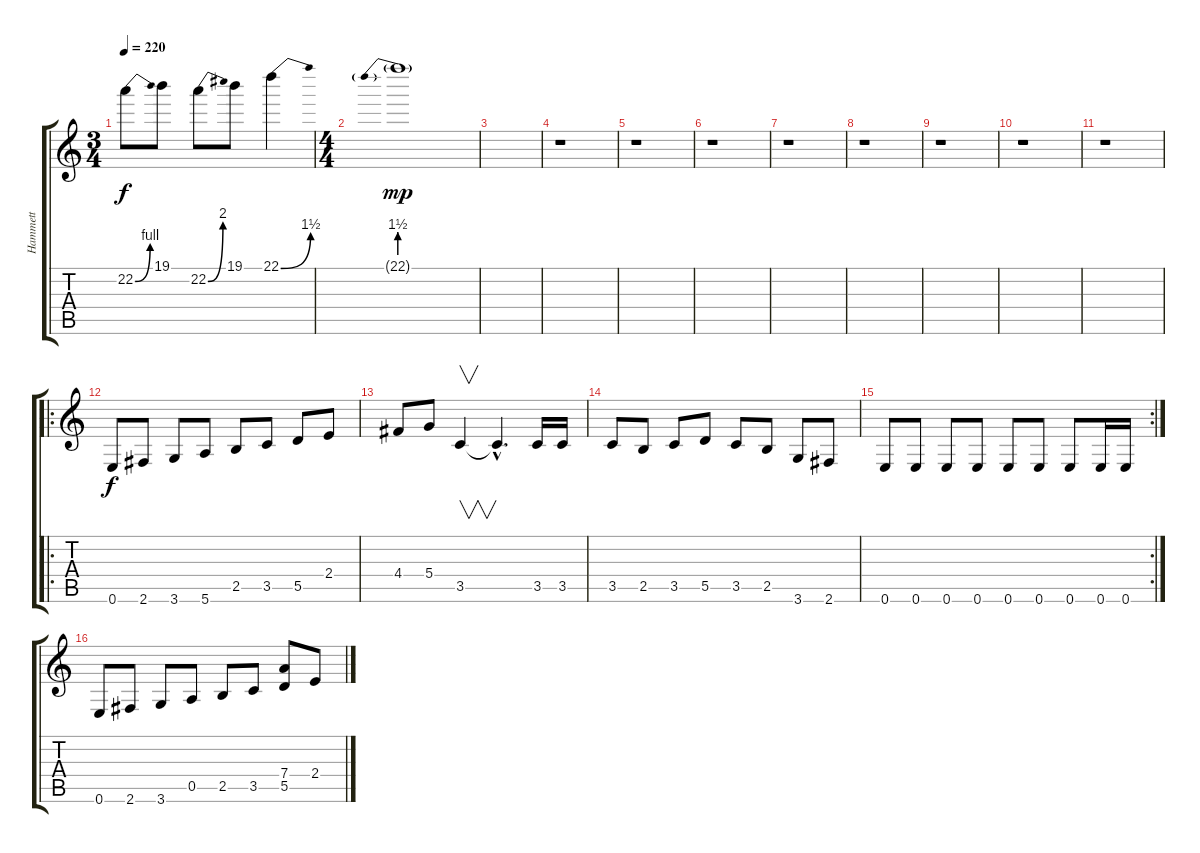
\track ("Hammett" "Hammett") {instrument distortionguitar}
\staff {score tabs}
\tuning (E4 B3 G3 D3 A2 E2) {hide}
\ts (3 4)
\tempo 220
\clef g2
\ks c
22.2{be (bend 0 0 60 4)}.8{dy f} 19.1.8 22.2{be (bend 0 0 60 8)}.8 19.1.8 22.1{be (bend 0 0 60 6)}.4 |
\ts (4 4)
22.1{be (prebend 0 6 60 6) g}.1{dy mp} |
|
r.1 |
r.1 |
r.1 |
r.1 |
r.1 |
r.1 |
r.1 |
r.1 |
\ro
0.6.8{dy f volume 13} 2.6.8 3.6.8 5.6.8 2.5.8 3.5.8 5.5.8 2.4.8 |
4.4.8 5.4.8 3.5.4{v} 3.5{hac t}.4{d} 3.5.16 3.5.16 |
3.5.8 2.5.8 3.5.8 5.5.8 3.5.8 2.5.8 3.6.8 2.6.8 |
\rc 2
0.6.8 0.6.8 0.6.8 0.6.8 0.6.8 0.6.8 0.6.8 0.6.16 0.6.16 |
0.6.8 2.6.8 3.6.8 0.5.8 2.5.8 3.5.8 (7.4 5.5).8 2.4.8
